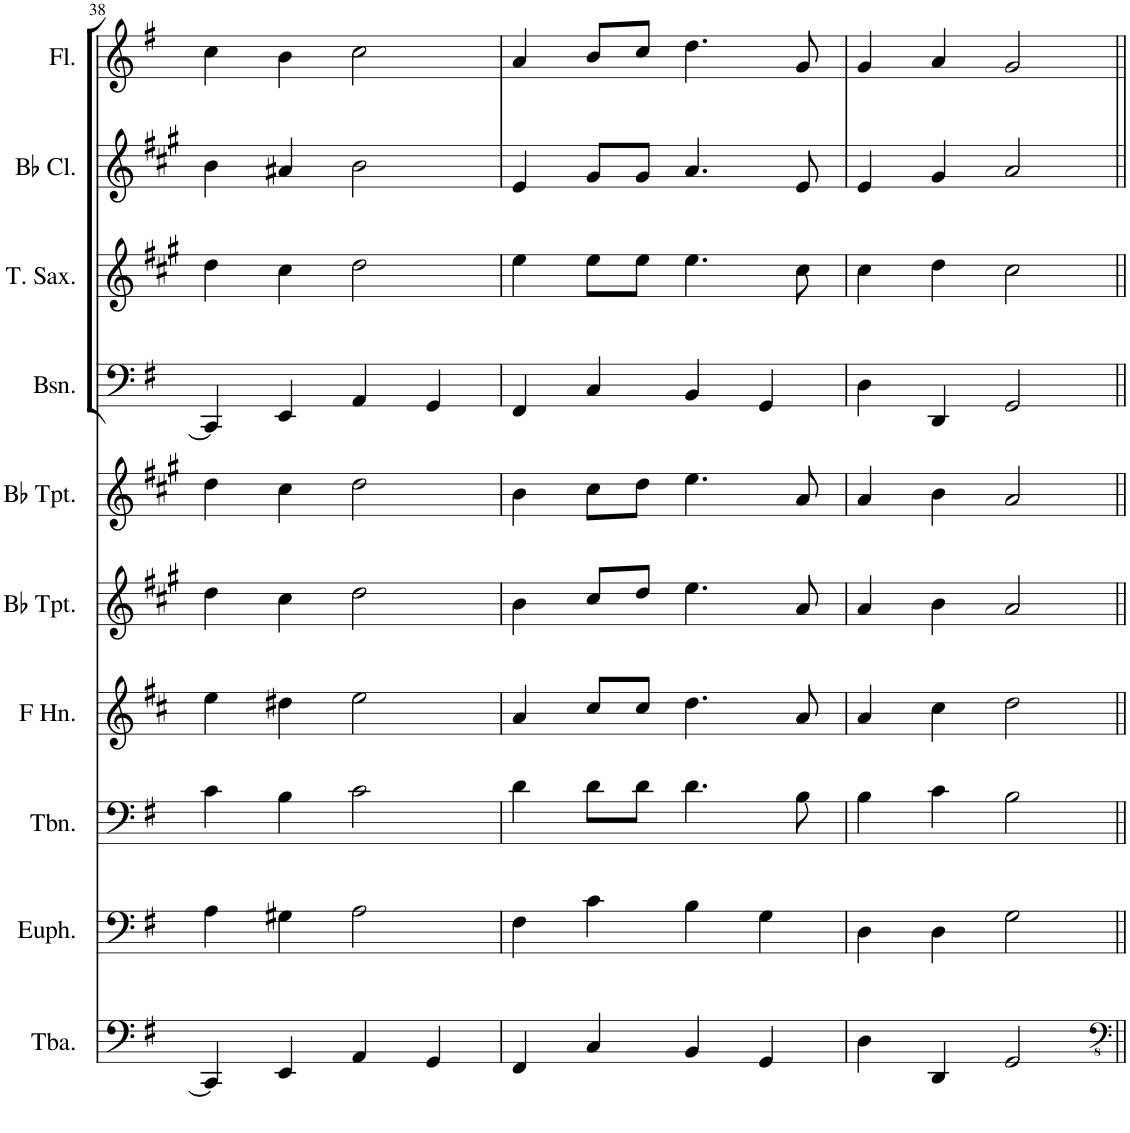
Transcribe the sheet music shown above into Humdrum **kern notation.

**kern	**kern	**kern	**kern	**kern	**kern	**kern	**kern	**kern	**kern
*part10	*part9	*part8	*part7	*part6	*part5	*part4	*part3	*part2	*part1
*staff10	*staff9	*staff8	*staff7	*staff6	*staff5	*staff4	*staff3	*staff2	*staff1
*I"Tuba	*I"Euphonium	*I"Trombone	*I"Horn in F	*I"Bb Trumpet	*I"Bb Trumpet	*I"Bassoon	*I"Tenor Saxophone	*I"Bb Clarinet	*I"Flute
*I'Tba.	*I'Euph.	*I'Tbn.	*	*I'Bb Tpt.	*I'Bb Tpt.	*I'Bsn.	*I'T. Sax.	*I'Bb Cl.	*I'Fl.
!!LO:PB:g=z
*clefF4	*clefF4	*clefF4	*clefG2	*clefG2	*clefG2	*clefF4	*clefG2	*clefG2	*clefG2
*	*	*	*Trd4c7	*Trd1c2	*Trd1c2	*	*Trd8c14	*Trd1c2	*
*k[f#]	*k[f#]	*k[f#]	*k[f#c#]	*k[f#c#g#]	*k[f#c#g#]	*k[f#]	*k[f#c#g#]	*k[f#c#g#]	*k[f#]
*M4/4	*M4/4	*M4/4	*M4/4	*M4/4	*M4/4	*M4/4	*M4/4	*M4/4	*M4/4
=38	=38	=38	=38	=38	=38	=38	=38	=38	=38
4CC/]	4A\	4c\	4ee\	4dd\	4dd\	4CC/]	4dd\	4b\	4cc\
4EE/	4G#X\	4B\	4dd#X\	4cc#\	4cc#\	4EE/	4cc#\	4a#X/	4b\
4AA/	2A\	2c\	2ee\	2dd\	2dd\	4AA/	2dd\	2b\	2cc\
4GG/	.	.	.	.	.	4GG/	.	.	.
=39	=39	=39	=39	=39	=39	=39	=39	=39	=39
4FF#/	4F#\	4d\	4a/	4b\	4b\	4FF#/	4ee\	4e/	4a/
4C/	4c\	8d\L	8cc#/L	8cc#/L	8cc#\L	4C/	8ee\L	8g#/L	8b/L
.	.	8d\J	8cc#/J	8dd/J	8dd\J	.	8ee\J	8g#/J	8cc/J
4BB/	4B\	4.d\	4.dd\	4.ee\	4.ee\	4BB/	4.ee\	4.a/	4.dd\
4GG/	4G\	.	.	.	.	4GG/	.	.	.
.	.	8B\	8a/	8a/	8a/	.	8cc#\	8e/	8g/
=40	=40	=40	=40	=40	=40	=40	=40	=40	=40
4D\	4D\	4B\	4a/	4a/	4a/	4D\	4cc#\	4e/	4g/
4DD/	4D\	4c\	4cc#\	4b\	4b\	4DD/	4dd\	4g#/	4a/
2GG/	2G\	2B\	2dd\	2a/	2a/	2GG/	2cc#\	2a/	2g/
=||	=||	=||	=||	=||	=||	=||	=||	=||	=||
*-	*-	*-	*-	*-	*-	*-	*-	*-	*-
